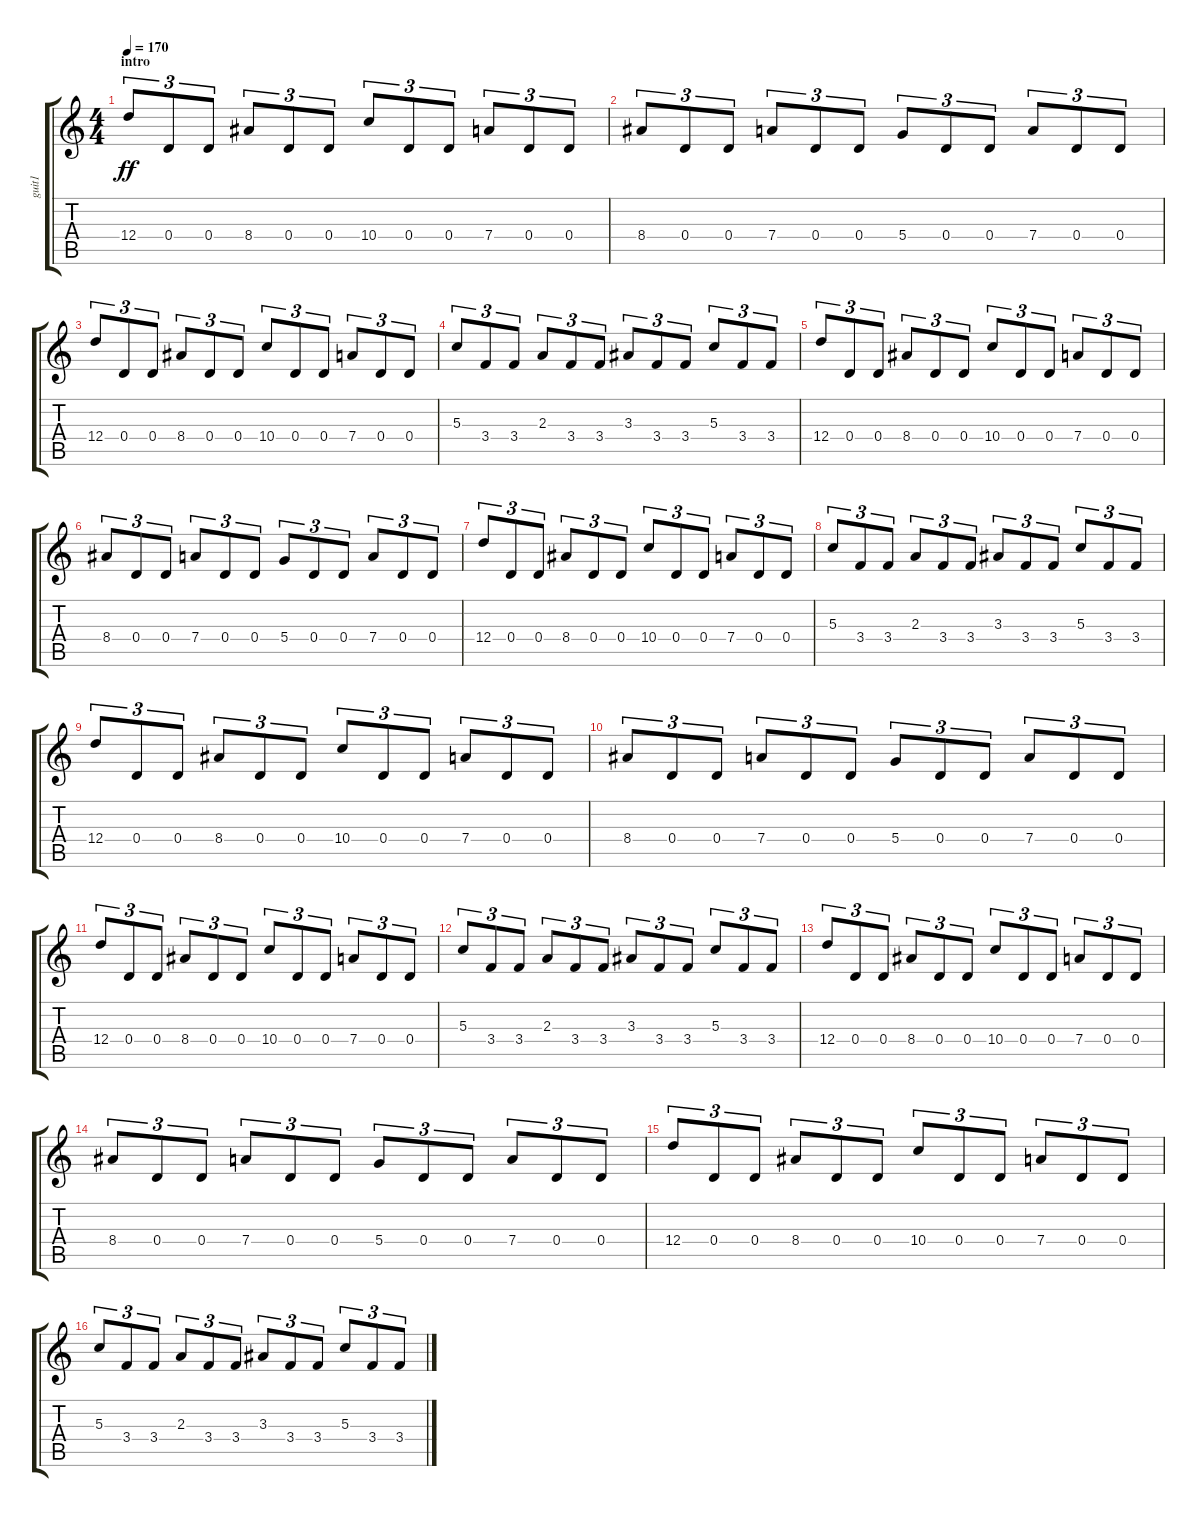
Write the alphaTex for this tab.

\track ("guit1" "guit1") {instrument distortionguitar}
\staff {score tabs}
\tuning (E4 B3 G3 D3 A2 D2) {hide}
\ts (4 4)
\section ("" "intro")
\tempo 170
\clef g2
\ks c
12.4.8{tu (3 2) dy ff instrument distortionguitar} 0.4.8{tu (3 2)} 0.4.8{tu (3 2)} 8.4.8{tu (3 2)} 0.4.8{tu (3 2)} 0.4.8{tu (3 2)} 10.4.8{tu (3 2)} 0.4.8{tu (3 2)} 0.4.8{tu (3 2)} 7.4.8{tu (3 2)} 0.4.8{tu (3 2)} 0.4.8{tu (3 2)} |
8.4.8{tu (3 2)} 0.4.8{tu (3 2)} 0.4.8{tu (3 2)} 7.4.8{tu (3 2)} 0.4.8{tu (3 2)} 0.4.8{tu (3 2)} 5.4.8{tu (3 2)} 0.4.8{tu (3 2)} 0.4.8{tu (3 2)} 7.4.8{tu (3 2)} 0.4.8{tu (3 2)} 0.4.8{tu (3 2)} |
12.4.8{tu (3 2)} 0.4.8{tu (3 2)} 0.4.8{tu (3 2)} 8.4.8{tu (3 2)} 0.4.8{tu (3 2)} 0.4.8{tu (3 2)} 10.4.8{tu (3 2)} 0.4.8{tu (3 2)} 0.4.8{tu (3 2)} 7.4.8{tu (3 2)} 0.4.8{tu (3 2)} 0.4.8{tu (3 2)} |
5.3.8{tu (3 2)} 3.4.8{tu (3 2)} 3.4.8{tu (3 2)} 2.3.8{tu (3 2)} 3.4.8{tu (3 2)} 3.4.8{tu (3 2)} 3.3.8{tu (3 2)} 3.4.8{tu (3 2)} 3.4.8{tu (3 2)} 5.3.8{tu (3 2)} 3.4.8{tu (3 2)} 3.4.8{tu (3 2)} |
12.4.8{tu (3 2)} 0.4.8{tu (3 2)} 0.4.8{tu (3 2)} 8.4.8{tu (3 2)} 0.4.8{tu (3 2)} 0.4.8{tu (3 2)} 10.4.8{tu (3 2)} 0.4.8{tu (3 2)} 0.4.8{tu (3 2)} 7.4.8{tu (3 2)} 0.4.8{tu (3 2)} 0.4.8{tu (3 2)} |
8.4.8{tu (3 2)} 0.4.8{tu (3 2)} 0.4.8{tu (3 2)} 7.4.8{tu (3 2)} 0.4.8{tu (3 2)} 0.4.8{tu (3 2)} 5.4.8{tu (3 2)} 0.4.8{tu (3 2)} 0.4.8{tu (3 2)} 7.4.8{tu (3 2)} 0.4.8{tu (3 2)} 0.4.8{tu (3 2)} |
12.4.8{tu (3 2)} 0.4.8{tu (3 2)} 0.4.8{tu (3 2)} 8.4.8{tu (3 2)} 0.4.8{tu (3 2)} 0.4.8{tu (3 2)} 10.4.8{tu (3 2)} 0.4.8{tu (3 2)} 0.4.8{tu (3 2)} 7.4.8{tu (3 2)} 0.4.8{tu (3 2)} 0.4.8{tu (3 2)} |
5.3.8{tu (3 2)} 3.4.8{tu (3 2)} 3.4.8{tu (3 2)} 2.3.8{tu (3 2)} 3.4.8{tu (3 2)} 3.4.8{tu (3 2)} 3.3.8{tu (3 2)} 3.4.8{tu (3 2)} 3.4.8{tu (3 2)} 5.3.8{tu (3 2)} 3.4.8{tu (3 2)} 3.4.8{tu (3 2)} |
12.4.8{tu (3 2)} 0.4.8{tu (3 2)} 0.4.8{tu (3 2)} 8.4.8{tu (3 2)} 0.4.8{tu (3 2)} 0.4.8{tu (3 2)} 10.4.8{tu (3 2)} 0.4.8{tu (3 2)} 0.4.8{tu (3 2)} 7.4.8{tu (3 2)} 0.4.8{tu (3 2)} 0.4.8{tu (3 2)} |
8.4.8{tu (3 2)} 0.4.8{tu (3 2)} 0.4.8{tu (3 2)} 7.4.8{tu (3 2)} 0.4.8{tu (3 2)} 0.4.8{tu (3 2)} 5.4.8{tu (3 2)} 0.4.8{tu (3 2)} 0.4.8{tu (3 2)} 7.4.8{tu (3 2)} 0.4.8{tu (3 2)} 0.4.8{tu (3 2)} |
12.4.8{tu (3 2)} 0.4.8{tu (3 2)} 0.4.8{tu (3 2)} 8.4.8{tu (3 2)} 0.4.8{tu (3 2)} 0.4.8{tu (3 2)} 10.4.8{tu (3 2)} 0.4.8{tu (3 2)} 0.4.8{tu (3 2)} 7.4.8{tu (3 2)} 0.4.8{tu (3 2)} 0.4.8{tu (3 2)} |
5.3.8{tu (3 2)} 3.4.8{tu (3 2)} 3.4.8{tu (3 2)} 2.3.8{tu (3 2)} 3.4.8{tu (3 2)} 3.4.8{tu (3 2)} 3.3.8{tu (3 2)} 3.4.8{tu (3 2)} 3.4.8{tu (3 2)} 5.3.8{tu (3 2)} 3.4.8{tu (3 2)} 3.4.8{tu (3 2)} |
12.4.8{tu (3 2)} 0.4.8{tu (3 2)} 0.4.8{tu (3 2)} 8.4.8{tu (3 2)} 0.4.8{tu (3 2)} 0.4.8{tu (3 2)} 10.4.8{tu (3 2)} 0.4.8{tu (3 2)} 0.4.8{tu (3 2)} 7.4.8{tu (3 2)} 0.4.8{tu (3 2)} 0.4.8{tu (3 2)} |
8.4.8{tu (3 2)} 0.4.8{tu (3 2)} 0.4.8{tu (3 2)} 7.4.8{tu (3 2)} 0.4.8{tu (3 2)} 0.4.8{tu (3 2)} 5.4.8{tu (3 2)} 0.4.8{tu (3 2)} 0.4.8{tu (3 2)} 7.4.8{tu (3 2)} 0.4.8{tu (3 2)} 0.4.8{tu (3 2)} |
12.4.8{tu (3 2)} 0.4.8{tu (3 2)} 0.4.8{tu (3 2)} 8.4.8{tu (3 2)} 0.4.8{tu (3 2)} 0.4.8{tu (3 2)} 10.4.8{tu (3 2)} 0.4.8{tu (3 2)} 0.4.8{tu (3 2)} 7.4.8{tu (3 2)} 0.4.8{tu (3 2)} 0.4.8{tu (3 2)} |
5.3.8{tu (3 2)} 3.4.8{tu (3 2)} 3.4.8{tu (3 2)} 2.3.8{tu (3 2)} 3.4.8{tu (3 2)} 3.4.8{tu (3 2)} 3.3.8{tu (3 2)} 3.4.8{tu (3 2)} 3.4.8{tu (3 2)} 5.3.8{tu (3 2)} 3.4.8{tu (3 2)} 3.4.8{tu (3 2)}
